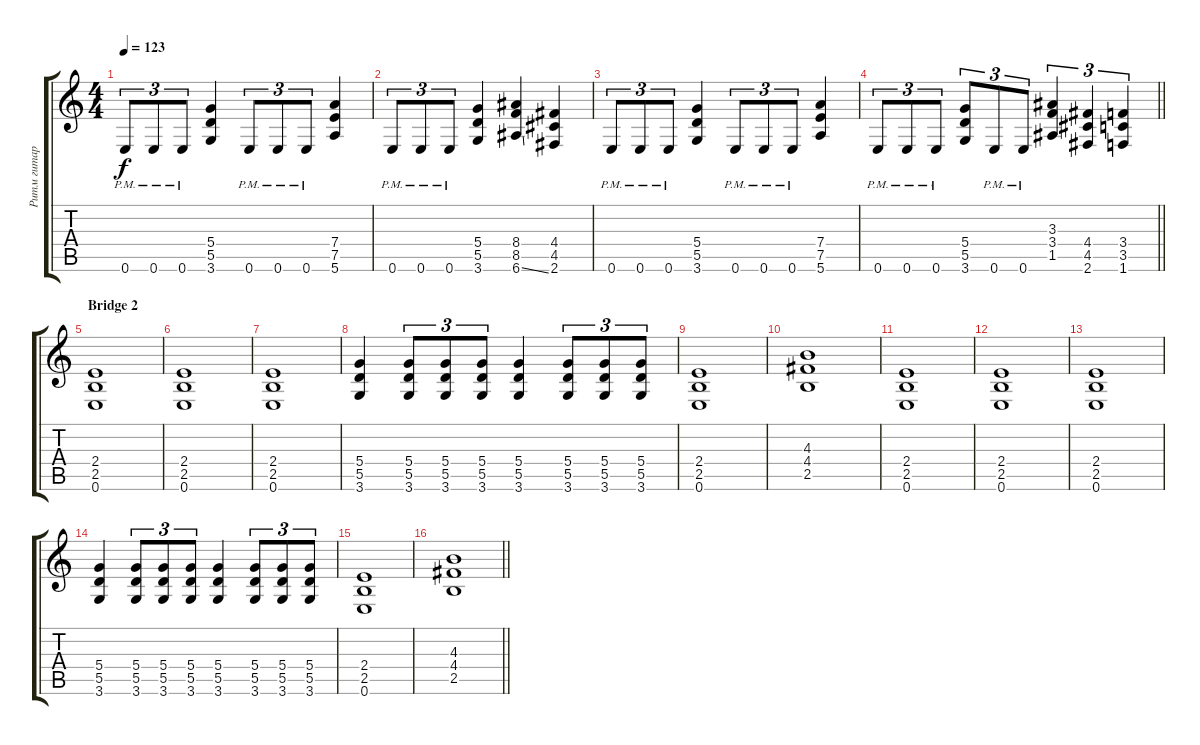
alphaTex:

\track ("Ритм гитара" "Ритм гитар") {instrument distortionguitar}
\staff {score tabs}
\tuning (E4 B3 G3 D3 A2 E2) {hide}
\ts (4 4)
\tempo 123
\clef g2
\ks c
0.6{pm}.8{tu (3 2) dy f} 0.6{pm}.8{tu (3 2)} 0.6{pm}.8{tu (3 2)} (5.4 5.5 3.6).4 0.6{pm}.8{tu (3 2)} 0.6{pm}.8{tu (3 2)} 0.6{pm}.8{tu (3 2)} (7.4 7.5 5.6).4 |
0.6{pm}.8{tu (3 2)} 0.6{pm}.8{tu (3 2)} 0.6{pm}.8{tu (3 2)} (5.4 5.5 3.6).4 (8.4 8.5 6.6{ss}).4 (4.4 4.5 2.6).4 |
0.6{pm}.8{tu (3 2)} 0.6{pm}.8{tu (3 2)} 0.6{pm}.8{tu (3 2)} (5.4 5.5 3.6).4 0.6{pm}.8{tu (3 2)} 0.6{pm}.8{tu (3 2)} 0.6{pm}.8{tu (3 2)} (7.4 7.5 5.6).4 |
\barLineRight lightlight
0.6{pm}.8{tu (3 2)} 0.6{pm}.8{tu (3 2)} 0.6{pm}.8{tu (3 2)} (5.4 5.5 3.6).8{tu (3 2)} 0.6{pm}.8{tu (3 2)} 0.6{pm}.8{tu (3 2)} (3.3 3.4 1.5).4{tu (3 2)} (4.4 4.5 2.6).4{tu (3 2)} (3.4 3.5 1.6).4{tu (3 2)} |
\section ("" "Bridge 2")
(2.4 2.5 0.6).1 |
(2.4 2.5 0.6).1 |
(2.4 2.5 0.6).1 |
(5.4 5.5 3.6).4 (5.4 5.5 3.6).8{tu (3 2)} (5.4 5.5 3.6).8{tu (3 2)} (5.4 5.5 3.6).8{tu (3 2)} (5.4 5.5 3.6).4 (5.4 5.5 3.6).8{tu (3 2)} (5.4 5.5 3.6).8{tu (3 2)} (5.4 5.5 3.6).8{tu (3 2)} |
(2.4 2.5 0.6).1 |
(4.3 4.4 2.5).1 |
(2.4 2.5 0.6).1 |
(2.4 2.5 0.6).1 |
(2.4 2.5 0.6).1 |
(5.4 5.5 3.6).4 (5.4 5.5 3.6).8{tu (3 2)} (5.4 5.5 3.6).8{tu (3 2)} (5.4 5.5 3.6).8{tu (3 2)} (5.4 5.5 3.6).4 (5.4 5.5 3.6).8{tu (3 2)} (5.4 5.5 3.6).8{tu (3 2)} (5.4 5.5 3.6).8{tu (3 2)} |
(2.4 2.5 0.6).1 |
\barLineRight lightlight
(4.3 4.4 2.5).1
